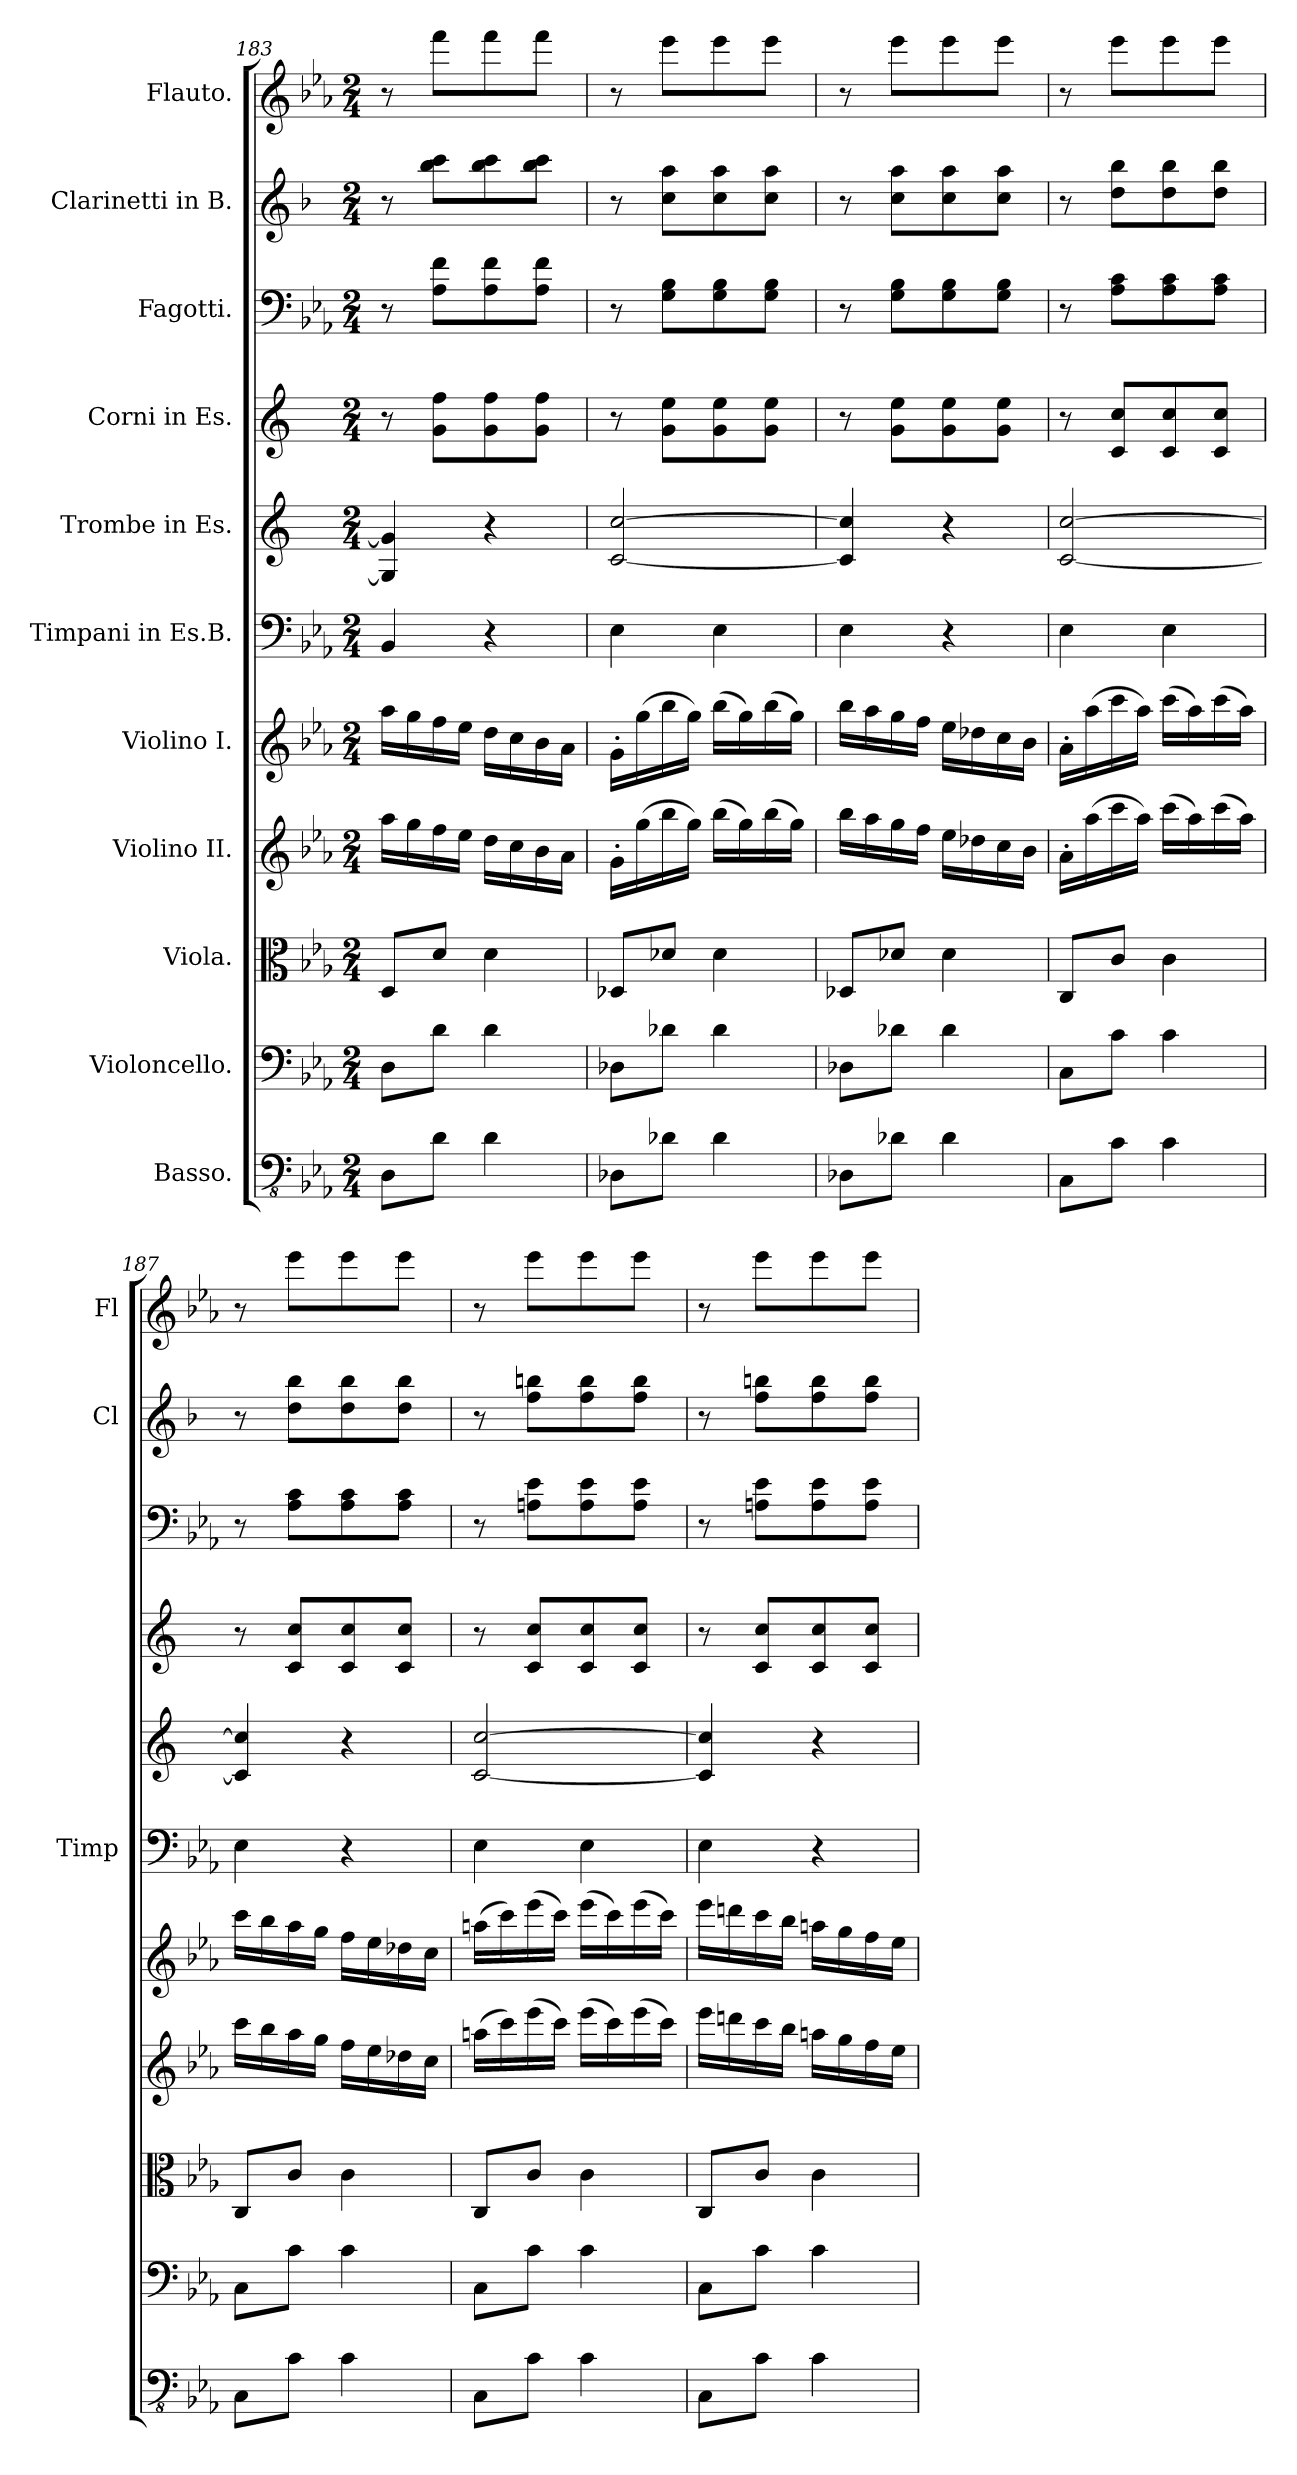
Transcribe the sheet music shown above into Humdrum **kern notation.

**kern	**kern	**kern	**kern	**kern	**kern	**kern	**kern	**kern	**kern	**kern
*part11	*part10	*part9	*part8	*part7	*part6	*part5	*part4	*part3	*part2	*part1
*staff11	*staff10	*staff9	*staff8	*staff7	*staff6	*staff5	*staff4	*staff3	*staff2	*staff1
*I"Basso.	*I"Violoncello.	*I"Viola.	*I"Violino II.	*I"Violino I.	*I"Timpani in Es.B.	*I"Trombe in Es.	*I"Corni in Es.	*I"Fagotti.	*I"Clarinetti in B.	*I"Flauto.
*	*	*	*	*	*I'Timp	*	*	*	*I'Cl	*I'Fl
*clefFv4	*clefF4	*clefC3	*clefG2	*clefG2	*clefF4	*clefG2	*clefG2	*clefF4	*clefG2	*clefG2
*	*	*	*	*	*	*ITrd-2c-3	*ITrd5c9	*	*ITrd1c2	*
*k[b-e-a-]	*k[b-e-a-]	*k[b-e-a-]	*k[b-e-a-]	*k[b-e-a-]	*k[b-e-a-]	*k[b-e-a-]	*k[b-e-a-]	*k[b-e-a-]	*k[b-e-a-]	*k[b-e-a-]
*M2/4	*M2/4	*M2/4	*M2/4	*M2/4	*M2/4	*M2/4	*M2/4	*M2/4	*M2/4	*M2/4
=183	=183	=183	=183	=183	=183	=183	=183	=183	=183	=183
8DD\L	8D\L	8D/L	16aa-\LL	16aa-\LL	4BB-/	4B-/] 4b-/]	8r	8r	8r	8r
.	.	.	16gg\	16gg\	.	.	.	.	.	.
8D\J	8d\J	8d/J	16ff\	16ff\	.	.	8B-\ 8a-\L	8A-\ 8f\L	8aa-\ 8bb-\L	8fff\L
.	.	.	16ee-\JJ	16ee-\JJ	.	.	.	.	.	.
4D\	4d\	4d\	16dd\LL	16dd\LL	4r	4r	8B-\ 8a-\	8A-\ 8f\	8aa-\ 8bb-\	8fff\
.	.	.	16cc\	16cc\	.	.	.	.	.	.
.	.	.	16b-\	16b-\	.	.	8B-\ 8a-\J	8A-\ 8f\J	8aa-\ 8bb-\J	8fff\J
.	.	.	16a-\JJ	16a-\JJ	.	.	.	.	.	.
=184	=184	=184	=184	=184	=184	=184	=184	=184	=184	=184
8DD-X\L	8D-X\L	8D-X/L	16g'\LL	16g'\LL	4E-\	[2e-/ [2ee-/	8r	8r	8r	8r
.	.	.	(>16gg\	(>16gg\	.	.	.	.	.	.
8D-X\J	8d-X\J	8d-X/J	16bb-\	16bb-\	.	.	8B-\ 8g\L	8G\ 8B-\L	8b-\ 8gg\L	8eee-\L
.	.	.	16gg\JJ)	16gg\JJ)	.	.	.	.	.	.
4D-\	4d-\	4d-\	(>16bb-\LL	(>16bb-\LL	4E-\	.	8B-\ 8g\	8G\ 8B-\	8b-\ 8gg\	8eee-\
.	.	.	16gg\)	16gg\)	.	.	.	.	.	.
.	.	.	(>16bb-\	(>16bb-\	.	.	8B-\ 8g\J	8G\ 8B-\J	8b-\ 8gg\J	8eee-\J
.	.	.	16gg\JJ)	16gg\JJ)	.	.	.	.	.	.
=185	=185	=185	=185	=185	=185	=185	=185	=185	=185	=185
8DD-X\L	8D-X\L	8D-X/L	16bb-\LL	16bb-\LL	4E-\	4e-/] 4ee-/]	8r	8r	8r	8r
.	.	.	16aa-\	16aa-\	.	.	.	.	.	.
8D-X\J	8d-X\J	8d-X/J	16gg\	16gg\	.	.	8B-\ 8g\L	8G\ 8B-\L	8b-\ 8gg\L	8eee-\L
.	.	.	16ff\JJ	16ff\JJ	.	.	.	.	.	.
4D-\	4d-\	4d-\	16ee-\LL	16ee-\LL	4r	4r	8B-\ 8g\	8G\ 8B-\	8b-\ 8gg\	8eee-\
.	.	.	16dd-X\	16dd-X\	.	.	.	.	.	.
.	.	.	16cc\	16cc\	.	.	8B-\ 8g\J	8G\ 8B-\J	8b-\ 8gg\J	8eee-\J
.	.	.	16b-\JJ	16b-\JJ	.	.	.	.	.	.
=186	=186	=186	=186	=186	=186	=186	=186	=186	=186	=186
8CC\L	8C\L	8C/L	16a-'\LL	16a-'\LL	4E-\	[2e-/ [2ee-/	8r	8r	8r	8r
.	.	.	(>16aa-\	(>16aa-\	.	.	.	.	.	.
8C\J	8c\J	8c/J	16ccc\	16ccc\	.	.	8E-/ 8e-/L	8A-\ 8c\L	8cc\ 8aa-\L	8eee-\L
.	.	.	16aa-\JJ)	16aa-\JJ)	.	.	.	.	.	.
4C\	4c\	4c\	(>16ccc\LL	(>16ccc\LL	4E-\	.	8E-/ 8e-/	8A-\ 8c\	8cc\ 8aa-\	8eee-\
.	.	.	16aa-\)	16aa-\)	.	.	.	.	.	.
.	.	.	(>16ccc\	(>16ccc\	.	.	8E-/ 8e-/J	8A-\ 8c\J	8cc\ 8aa-\J	8eee-\J
.	.	.	16aa-\JJ)	16aa-\JJ)	.	.	.	.	.	.
=187	=187	=187	=187	=187	=187	=187	=187	=187	=187	=187
8CC\L	8C\L	8C/L	16ccc\LL	16ccc\LL	4E-\	4e-/] 4ee-/]	8r	8r	8r	8r
.	.	.	16bb-\	16bb-\	.	.	.	.	.	.
8C\J	8c\J	8c/J	16aa-\	16aa-\	.	.	8E-/ 8e-/L	8A-\ 8c\L	8cc\ 8aa-\L	8eee-\L
.	.	.	16gg\JJ	16gg\JJ	.	.	.	.	.	.
4C\	4c\	4c\	16ff\LL	16ff\LL	4r	4r	8E-/ 8e-/	8A-\ 8c\	8cc\ 8aa-\	8eee-\
.	.	.	16ee-\	16ee-\	.	.	.	.	.	.
.	.	.	16dd-X\	16dd-X\	.	.	8E-/ 8e-/J	8A-\ 8c\J	8cc\ 8aa-\J	8eee-\J
.	.	.	16cc\JJ	16cc\JJ	.	.	.	.	.	.
=188	=188	=188	=188	=188	=188	=188	=188	=188	=188	=188
8CC\L	8C\L	8C/L	(>16aan\LL	(>16aan\LL	4E-\	[2e-/ [2ee-/	8r	8r	8r	8r
.	.	.	16ccc\)	16ccc\)	.	.	.	.	.	.
8C\J	8c\J	8c/J	(>16eee-\	(>16eee-\	.	.	8E-/ 8e-/L	8An\ 8e-\L	8ee-\ 8aan\L	8eee-\L
.	.	.	16ccc\JJ)	16ccc\JJ)	.	.	.	.	.	.
4C\	4c\	4c\	(>16eee-\LL	(>16eee-\LL	4E-\	.	8E-/ 8e-/	8A\ 8e-\	8ee-\ 8aa\	8eee-\
.	.	.	16ccc\)	16ccc\)	.	.	.	.	.	.
.	.	.	(>16eee-\	(>16eee-\	.	.	8E-/ 8e-/J	8A\ 8e-\J	8ee-\ 8aa\J	8eee-\J
.	.	.	16ccc\JJ)	16ccc\JJ)	.	.	.	.	.	.
=189	=189	=189	=189	=189	=189	=189	=189	=189	=189	=189
8CC\L	8C\L	8C/L	16eee-\LL	16eee-\LL	4E-\	4e-/] 4ee-/]	8r	8r	8r	8r
.	.	.	16dddn\	16dddn\	.	.	.	.	.	.
8C\J	8c\J	8c/J	16ccc\	16ccc\	.	.	8E-/ 8e-/L	8An\ 8e-\L	8ee-\ 8aan\L	8eee-\L
.	.	.	16bb-\JJ	16bb-\JJ	.	.	.	.	.	.
4C\	4c\	4c\	16aan\LL	16aan\LL	4r	4r	8E-/ 8e-/	8A\ 8e-\	8ee-\ 8aa\	8eee-\
.	.	.	16gg\	16gg\	.	.	.	.	.	.
.	.	.	16ff\	16ff\	.	.	8E-/ 8e-/J	8A\ 8e-\J	8ee-\ 8aa\J	8eee-\J
.	.	.	16ee-\JJ	16ee-\JJ	.	.	.	.	.	.
=	=	=	=	=	=	=	=	=	=	=
*-	*-	*-	*-	*-	*-	*-	*-	*-	*-	*-
